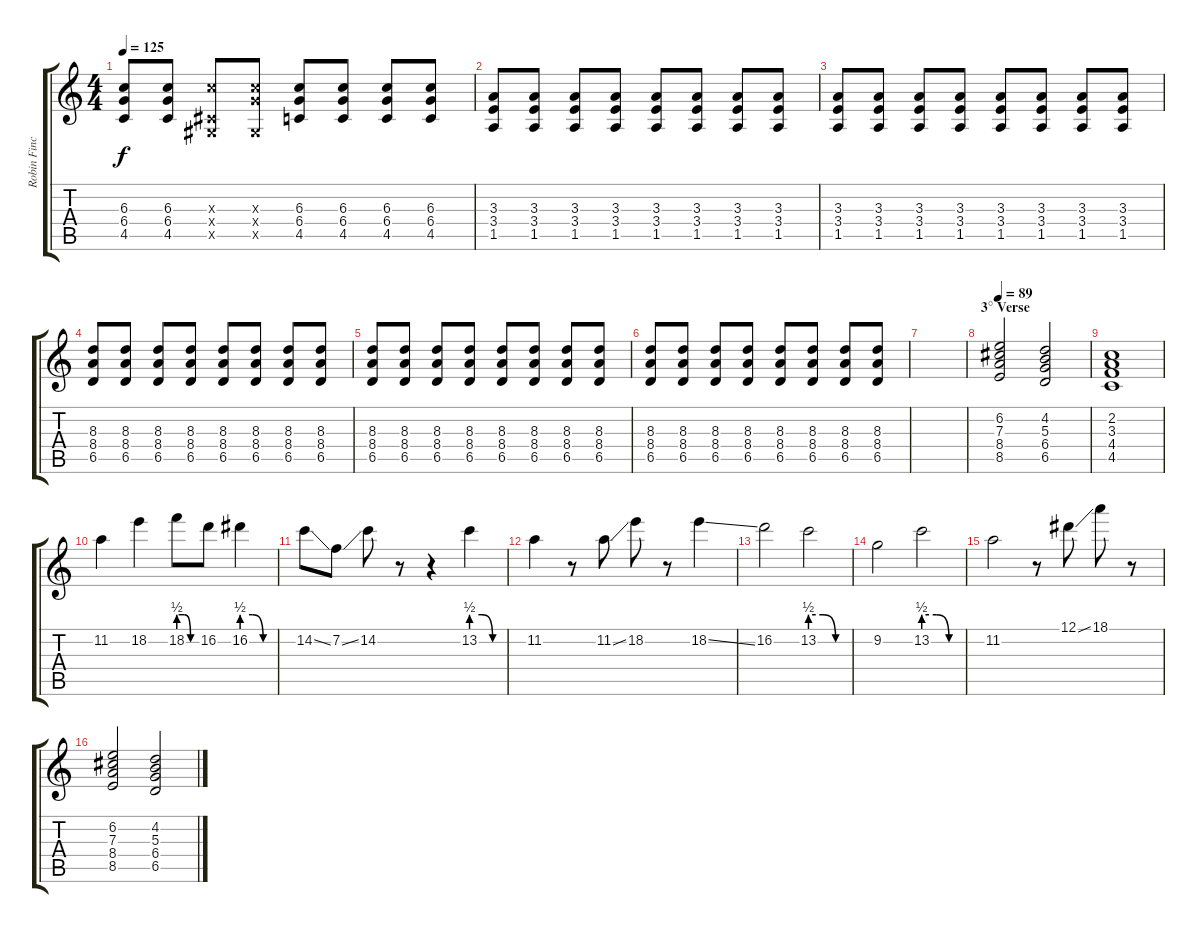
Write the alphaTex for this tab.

\track ("Robin Finck" "Robin Finc") {instrument overdrivenguitar}
\staff {score tabs}
\tuning (Eb4 Bb3 Gb3 Db3 Ab2 Eb2) {hide}
\ts (4 4)
\tempo 125
\clef g2
\ks c
(6.3 6.4 4.5).8{dy f} (6.3 6.4 4.5).8 (6.3{x} 0.4{x} 0.5{x}).8 (6.3{x} 6.4{x} 0.5{x}).8 (6.3 6.4 4.5).8 (6.3 6.4 4.5).8 (6.3 6.4 4.5).8 (6.3 6.4 4.5).8 |
(3.3 3.4 1.5).8 (3.3 3.4 1.5).8 (3.3 3.4 1.5).8 (3.3 3.4 1.5).8 (3.3 3.4 1.5).8 (3.3 3.4 1.5).8 (3.3 3.4 1.5).8 (3.3 3.4 1.5).8 |
(3.3 3.4 1.5).8 (3.3 3.4 1.5).8 (3.3 3.4 1.5).8 (3.3 3.4 1.5).8 (3.3 3.4 1.5).8 (3.3 3.4 1.5).8 (3.3 3.4 1.5).8 (3.3 3.4 1.5).8 |
(8.3 8.4 6.5).8 (8.3 8.4 6.5).8 (8.3 8.4 6.5).8 (8.3 8.4 6.5).8 (8.3 8.4 6.5).8 (8.3 8.4 6.5).8 (8.3 8.4 6.5).8 (8.3 8.4 6.5).8 |
(8.3 8.4 6.5).8 (8.3 8.4 6.5).8 (8.3 8.4 6.5).8 (8.3 8.4 6.5).8 (8.3 8.4 6.5).8 (8.3 8.4 6.5).8 (8.3 8.4 6.5).8 (8.3 8.4 6.5).8 |
(8.3 8.4 6.5).8 (8.3 8.4 6.5).8 (8.3 8.4 6.5).8 (8.3 8.4 6.5).8 (8.3 8.4 6.5).8 (8.3 8.4 6.5).8 (8.3 8.4 6.5).8 (8.3 8.4 6.5).8 |
|
\section ("" "3° Verse")
\tempo 89
(6.2 7.3 8.4 8.5).2{volume 4} (4.2 5.3 6.4 6.5).2 |
(2.2 3.3 4.4 4.5).1 |
11.2.4{volume 12} 18.2.4 18.2{be (custom 0 2 20 2 40 0 60 0)}.8 16.2.8 16.2{be (custom 0 2 20 2 40 0 60 0)}.4 |
14.2{ss}.8 7.2{ss}.8 14.2.8 r.8 r.4 13.2{be (custom 0 2 20 2 40 0 60 0)}.4 |
11.2.4 r.8 11.2{ss}.8 18.2.8 r.8 18.2{ss}.4 |
16.2.2 13.2{be (custom 0 2 20 2 40 0 60 0)}.2 |
9.2.2 13.2{be (custom 0 2 20 2 40 0 60 0)}.2 |
11.2.2 r.8 12.1{ss}.8 18.1.8 r.8 |
(6.2 7.3 8.4 8.5).2{volume 8} (4.2 5.3 6.4 6.5).2
